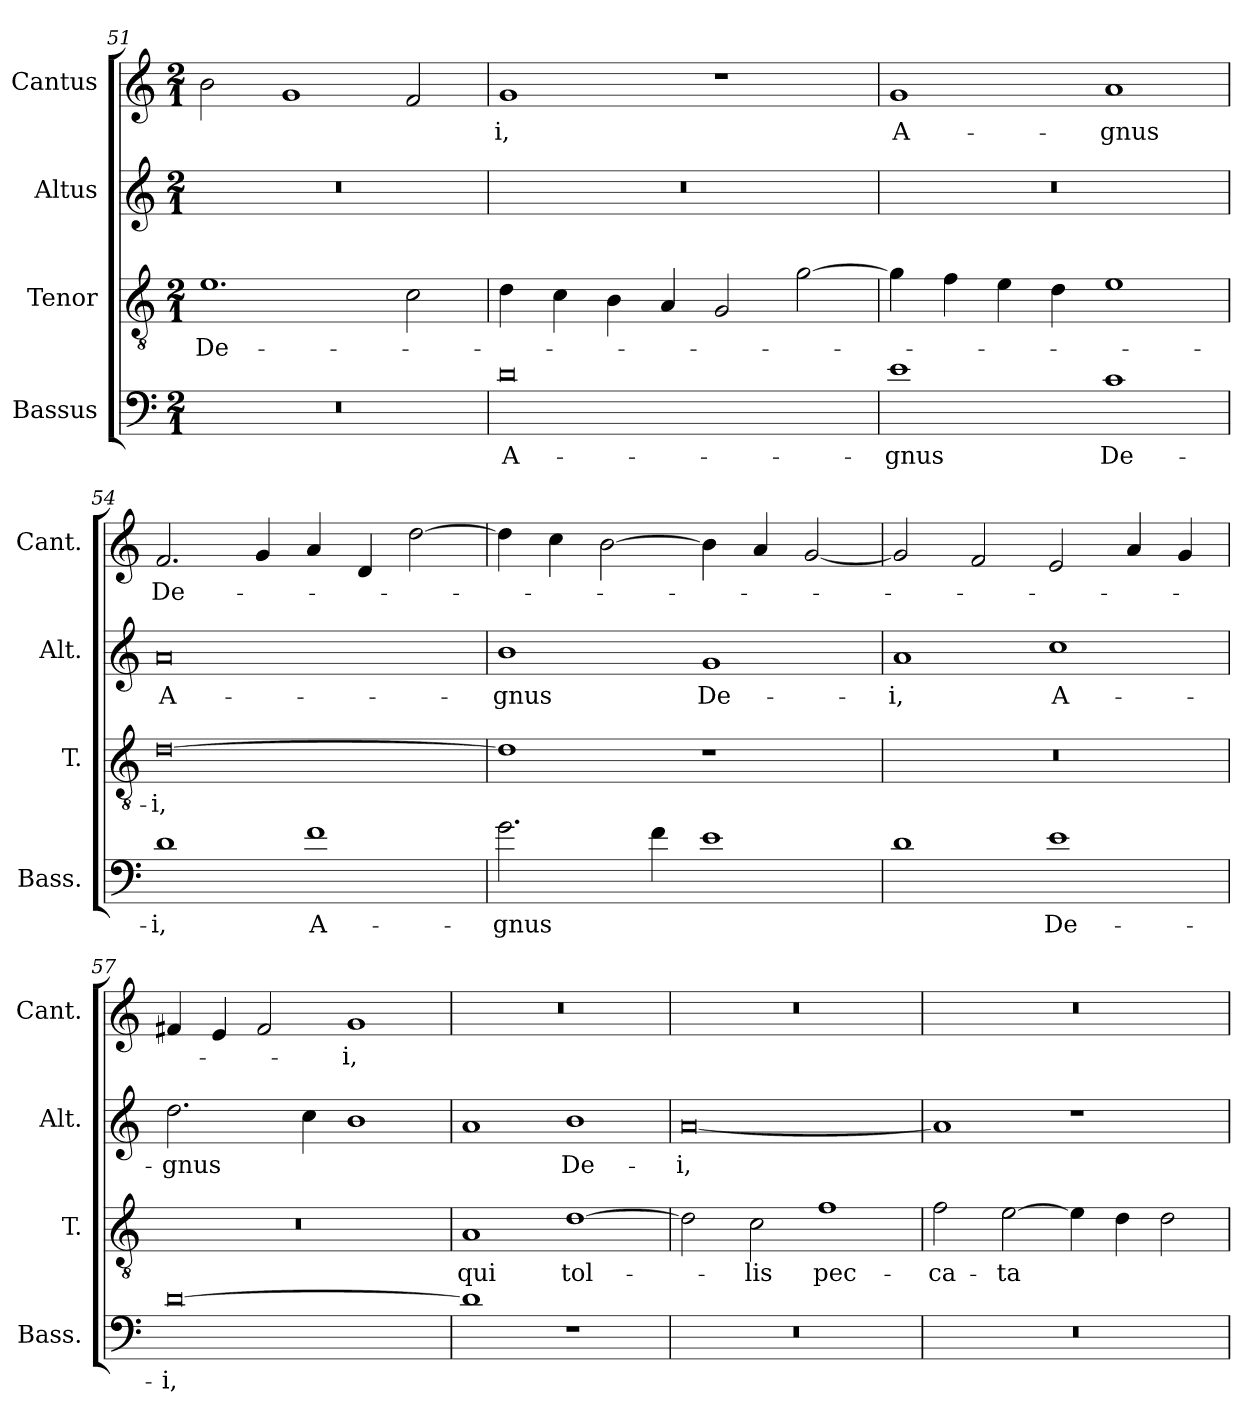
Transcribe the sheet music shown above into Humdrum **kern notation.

**kern	**text	**kern	**text	**kern	**text	**kern	**text
*part4	*part4	*part3	*part3	*part2	*part2	*part1	*part1
*staff4	*staff4	*staff3	*staff3	*staff2	*staff2	*staff1	*staff1
*I"Bassus	*	*I"Tenor	*	*I"Altus	*	*I"Cantus	*
*I'Bass.	*	*I'T.	*	*I'Alt.	*	*I'Cant.	*
*clefF4	*	*clefGv2	*	*clefG2	*	*clefG2	*
*	*	*ITrd7c12	*	*	*	*	*
*k[]	*	*k[]	*	*k[]	*	*k[]	*
*C:	*	*C:	*	*C:	*	*C:	*
*M2/1	*	*M2/1	*	*M2/1	*	*M2/1	*
=51	=51	=51	=51	=51	=51	=51	=51
0r	.	1.E\	De-	0r	.	2b\	.
.	.	.	.	.	.	1g/	.
.	.	2C\	.	.	.	2f/	.
=52	=52	=52	=52	=52	=52	=52	=52
0d\	A-	4D\	.	0r	.	1g/	-i,
.	.	4C\	.	.	.	.	.
.	.	4BB\	.	.	.	.	.
.	.	4AA/	.	.	.	.	.
.	.	2GG/	.	.	.	1r	.
.	.	[2G\	.	.	.	.	.
=53	=53	=53	=53	=53	=53	=53	=53
1e\	-gnus	4G\]	.	0r	.	1g/	A-
.	.	4F\	.	.	.	.	.
.	.	4E\	.	.	.	.	.
.	.	4D\	.	.	.	.	.
1c\	De-	1E\	.	.	.	1a/	-gnus
=54	=54	=54	=54	=54	=54	=54	=54
1d\	-i,	[0D\	-i,	0a/	A-	2.f/	De-
.	.	.	.	.	.	4g/	.
1f\	A-	.	.	.	.	4a/	.
.	.	.	.	.	.	4d/	.
.	.	.	.	.	.	[2dd\	.
=55	=55	=55	=55	=55	=55	=55	=55
2.g\	-gnus	1D\]	.	1b\	-gnus	4dd\]	.
.	.	.	.	.	.	4cc\	.
.	.	.	.	.	.	[2b\	.
4f\	.	.	.	.	.	.	.
1e\	.	1r	.	1g/	De-	4b\]	.
.	.	.	.	.	.	4a/	.
.	.	.	.	.	.	[2g/	.
=56	=56	=56	=56	=56	=56	=56	=56
1d\	.	0r	.	1a/	-i,	2g/]	.
.	.	.	.	.	.	2f/	.
1e\	De-	.	.	1cc\	A-	2e/	.
.	.	.	.	.	.	4a/	.
.	.	.	.	.	.	4g/	.
=57	=57	=57	=57	=57	=57	=57	=57
[0d\	-i,	0r	.	2.dd\	-gnus	4f#X/	.
.	.	.	.	.	.	4e/	.
.	.	.	.	.	.	2f#/	.
.	.	.	.	4cc\	.	.	.
.	.	.	.	1b\	.	1g/	-i,
=58	=58	=58	=58	=58	=58	=58	=58
1d\]	.	1AA/	qui	1a/	.	0r	.
1r	.	[1D\	tol-	1b\	De-	.	.
=59	=59	=59	=59	=59	=59	=59	=59
0r	.	2D\]	.	[0a/	-i,	0r	.
.	.	2C\	-lis	.	.	.	.
.	.	1F\	pec-	.	.	.	.
=60	=60	=60	=60	=60	=60	=60	=60
0r	.	2F\	-ca-	1a/]	.	0r	.
.	.	[2E\	-ta	.	.	.	.
.	.	4E\]	.	1r	.	.	.
.	.	4D\	.	.	.	.	.
.	.	2D\	.	.	.	.	.
=	=	=	=	=	=	=	=
*-	*-	*-	*-	*-	*-	*-	*-
